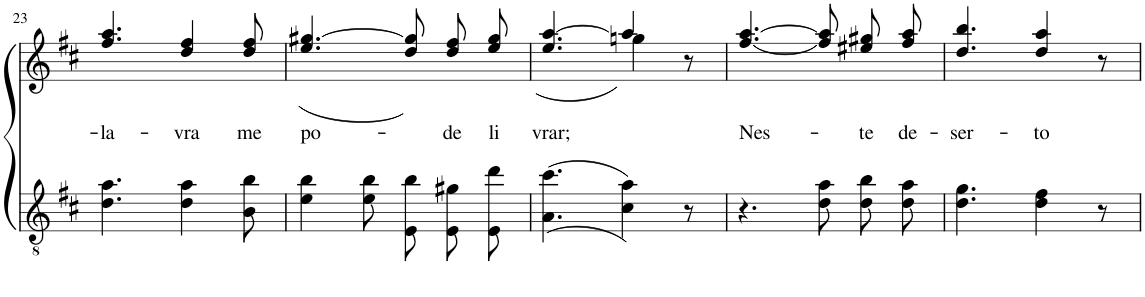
**kern	**kern	**text
*part2	*part1	*part1
*staff2	*staff1	*staff1
*I"Parte III e IV	*I"Parte I e II	*
!!LO:PB:g=z
*clefGv2	*clefG2	*
*Trd5c9	*Trd5c9	*
*k[f#c#]	*k[f#c#]	*
*M6/8	*M6/8	*
=23	=23	=23
!	!	!LO:LY:b
4.d\ 4.a\	4.ff#/ 4.aa/	-la-
!	!	!LO:LY:b
4d\ 4a\	4dd/ 4ff#/	-vra
!	!	!LO:LY:b
8B\ 8b\	8dd/ 8ff#/	me
=24	=24	=24
!	!	!LO:LY:b
4e\ 4b\	(4.ee/ [4.gg#X/	po-
8e\ 8b\	.	.
8E\ 8b\L	8dd\ 8gg#]\L)	.
!	!	!LO:LY:b
8E\ 8g#X\	8dd\ 8ff#\	-de
!	!	!LO:LY:b
8E\ 8dd\J	8ee\ 8gg#\J	li-
=25	=25	=25
*	*^	*
!	!	!	!LO:LY:b
((4.A\ 4.cc#\	4.ryy	(4.ee/ [4.aa/	-vrar;
4c#\ 4a\))	4aa/]	4ggn\)	.
8r	8r	8ryy	.
=26	=26	=26	=26
!	!	!	!LO:LY:b
*	*v	*v	*
4.r	[4.ff#/ [4.aa/	Nes-
8d\ 8a\L	8ff#]\ 8aa]\L	.
!	!	!LO:LY:b
8d\ 8b\	8ee#X\ 8gg#X\	-te
!	!	!LO:LY:b
8d\ 8a\J	8ff#\ 8aa\J	de-
=27	=27	=27
!	!	!LO:LY:b
4.d\ 4.g\	4.dd/ 4.bb/	-ser-
!	!	!LO:LY:b
4d\ 4f#\	4dd/ 4aa/	-to
8r	8r	.
=	=	=
*-	*-	*-
